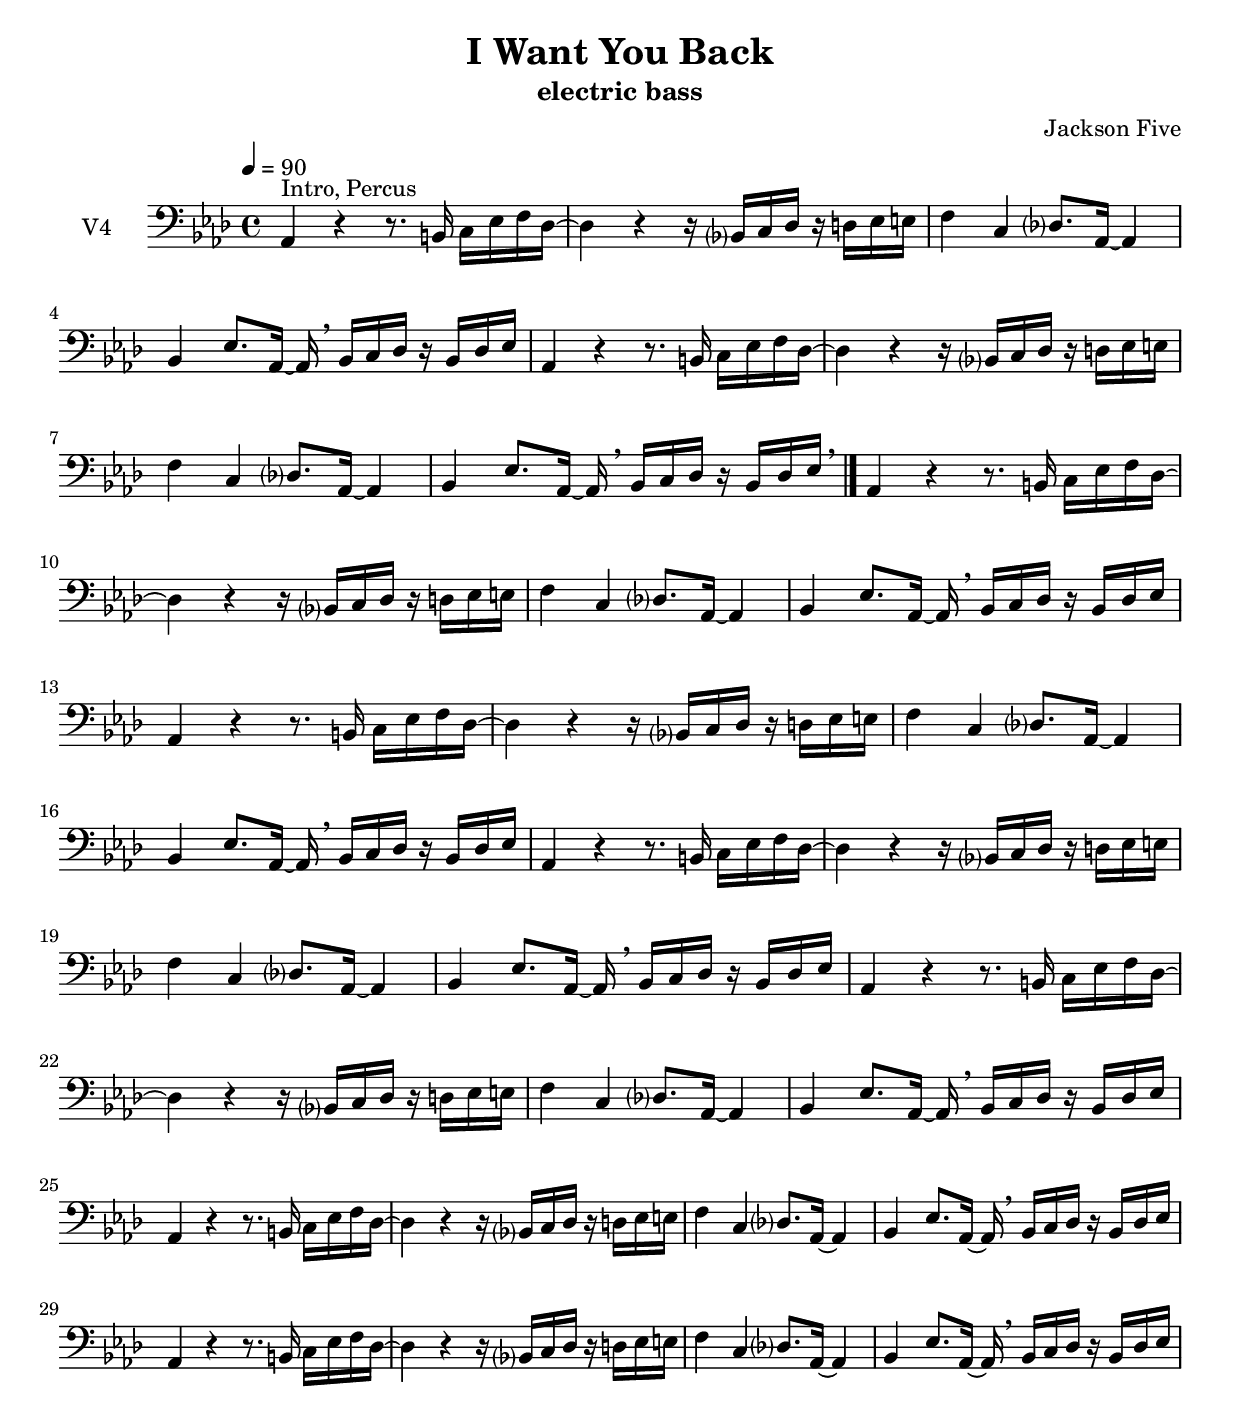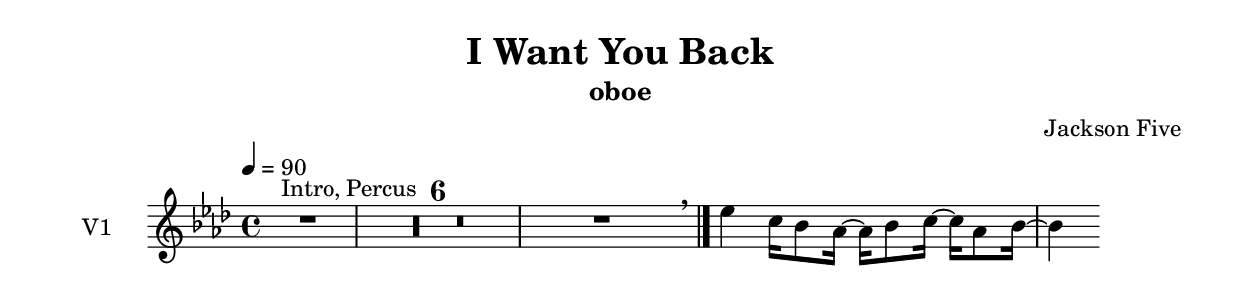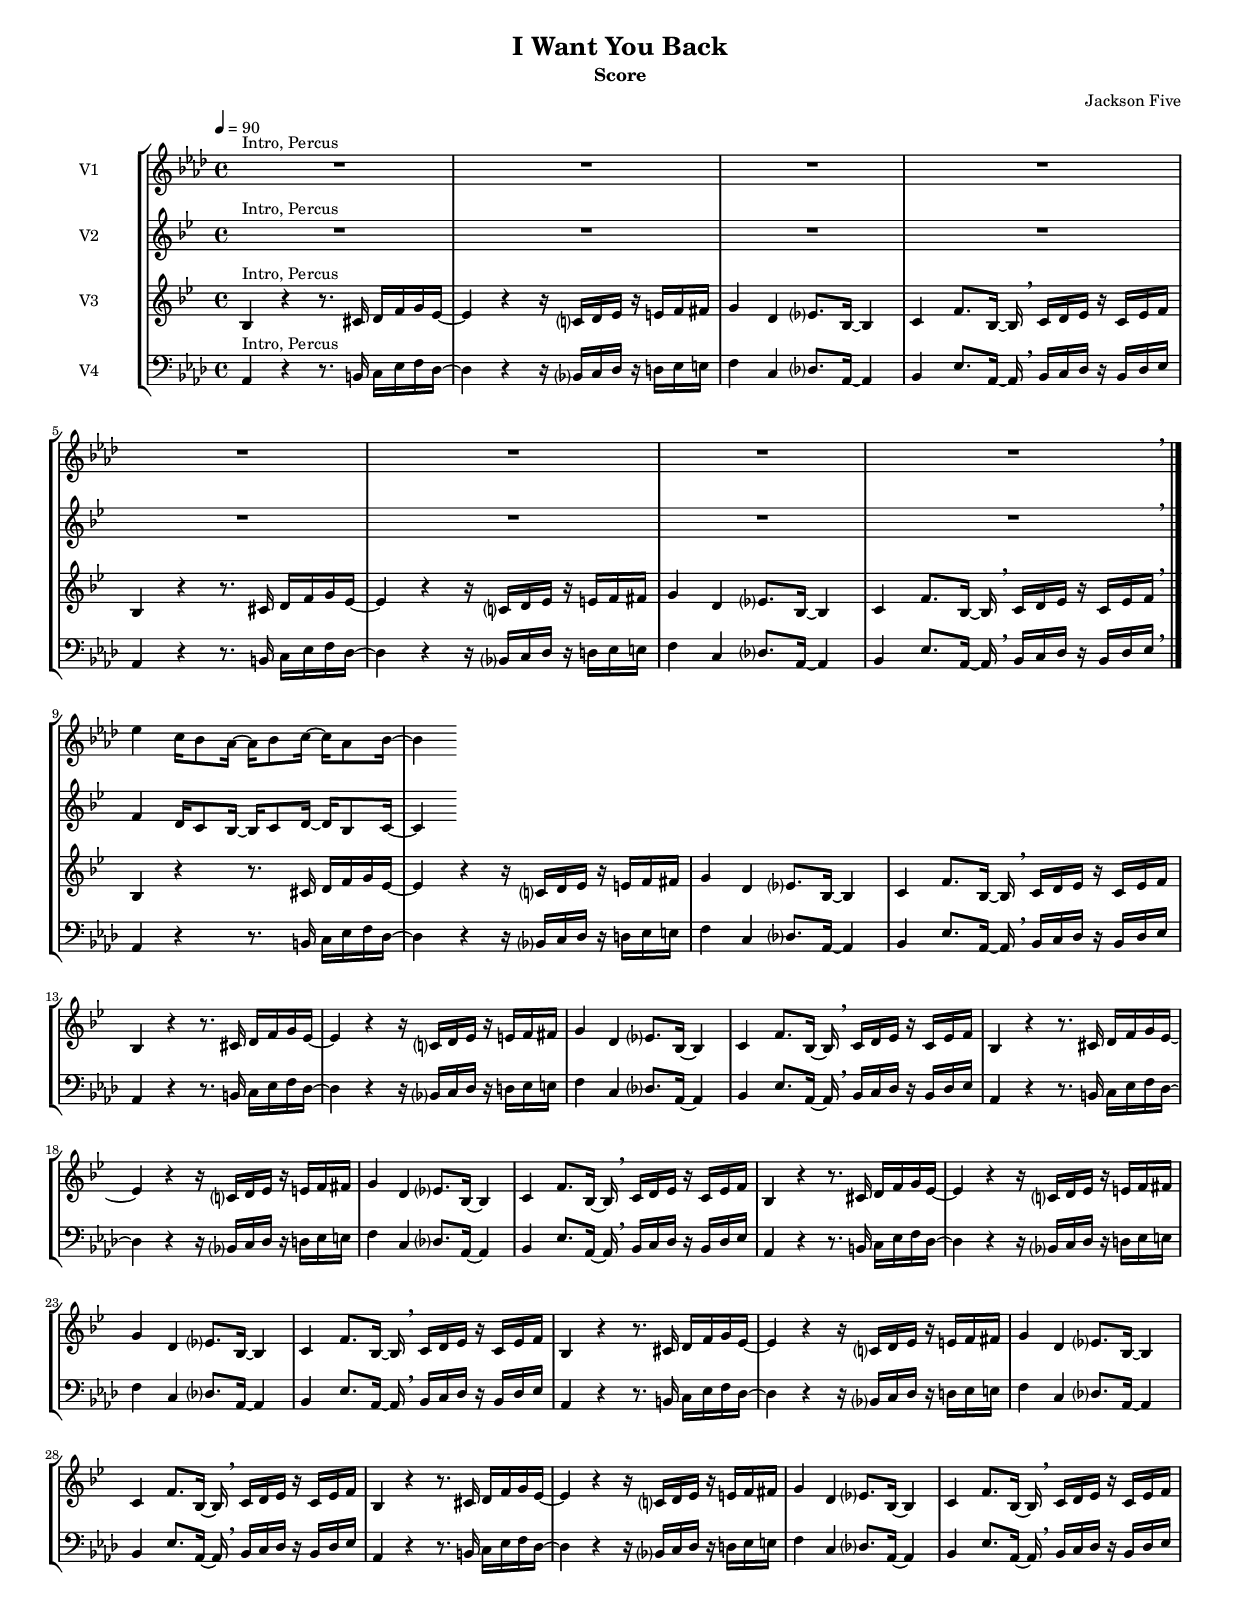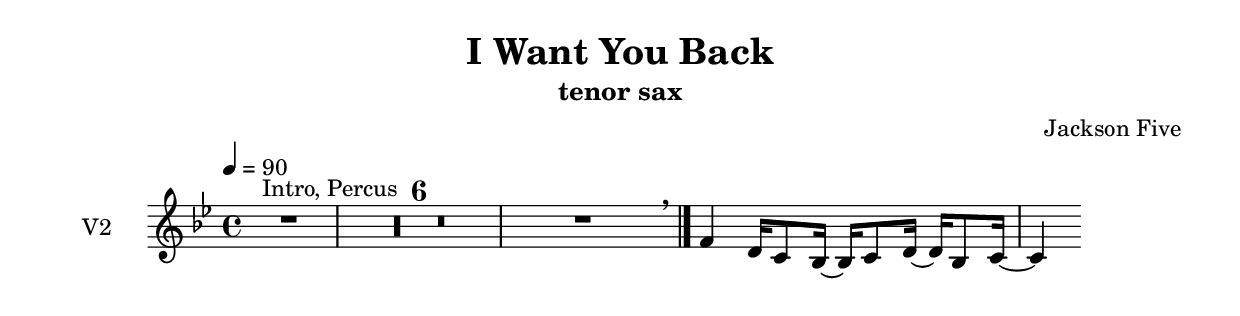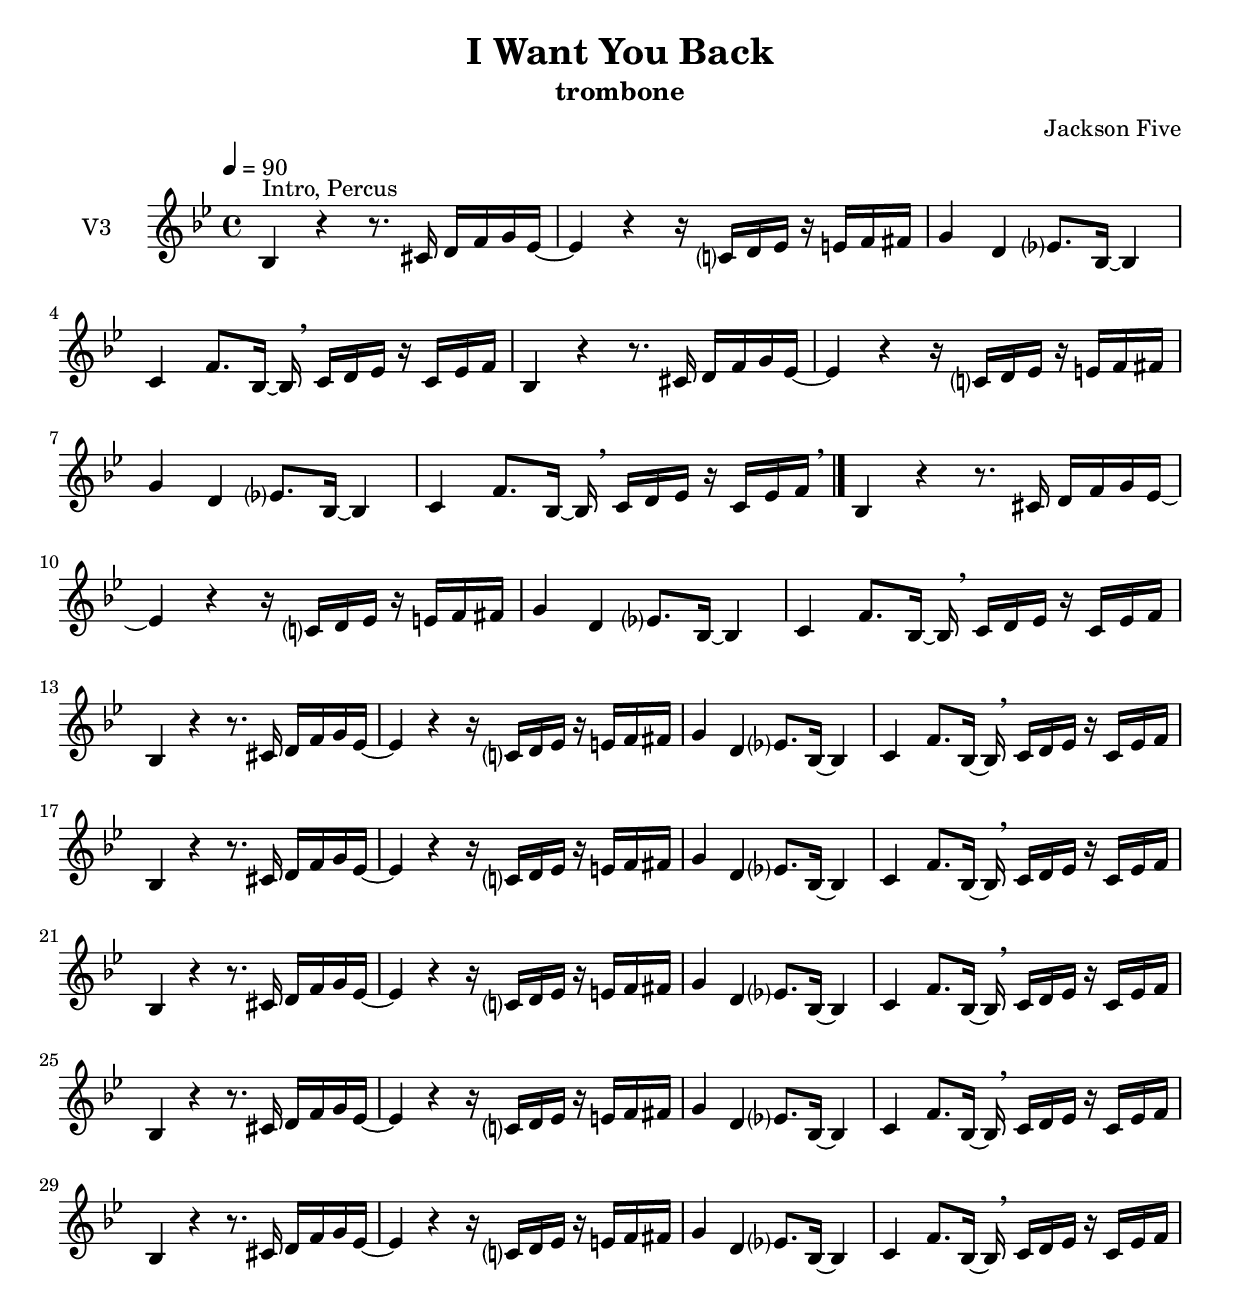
% Frescobaldi variables:
% -*- output: hymnForHer_windQuartet_scoreAndParts-score.pdf

% TRANSPOSITION and MIDI variables
originpitch = c %c' %bes'% f % c'
originpitchOttava = c'' %c' %bes'% f % c'

targetpitchone = c
targetpitchtwo = a
targetpitchthr = d'
targetpitchfou = c

originpitchone = c' %c' %bes'% f % c'
originpitchtwo = bes' %c' %bes'% f % c'
originpitchthr = bes, %c' %bes'% f % c'
originpitchfou = c' % bes, %bes'% f % c'

targetpitch = c'

midiInstrOne = "oboe"
midiInstrTwo = "tenor sax"
midiInstrThr = "trombone"
midiInstrFou = "electric bass"

clefVThree = "treble"
clefVFour = "bass" % "treble"

% INCLUDE the musical notes (and any variables further used in the books)
%%%%% piece.ly
%%%%% (This is the global definitions file)

\version "2.18.2"

\header{
  title = "I Want You Back"
	composer = "Jackson Five"
}

% some things to define in the ..._score.ly file:
%originpitch = c' %c' %bes'% f % c'
%targetpitchone = c'
%targetpitchtwo = c'
%targetpitchthr = c'
%targetpitchfou = c'

%clefVThree = G % alto % bass... 

% midiInstrOne
% midiInstrTwo
% midiInstrThr
% midiInstrFou

globalStyle = {
  \accidentalStyle "modern-cautionary"
}

structure = {
  s1^\markup{Intro, Percus} | %\breathe |
  s1 * 6 |
  s1 \breathe |
  % \bar "||"
  \bar "|."
}

global = {
  \time 4/4
  \tempo 4 = 90
  \key aes \major 
}


bassRiffI = \relative c { 
  \repeat unfold 4 {
    aes4 r r8. b16 c ees f des~ |
    des4 r4 r16 bes16 c des r d ees e |
    f4 c des8. aes16~ aes4 |
    bes4 ees8. aes,16~ aes16 \breathe bes16 c des r16 bes des ees |
  }
}

guitarRiffI = \relative c {
  
}


bassRiffs = {
  \bassRiffI
  \bassRiffI
}

bassRiffsOttava = \transpose \originpitch \originpitchOttava {
    \bassRiffs
  }


\addQuote "bassLineOtta" {\bassRiffsOttava}

melody = \relative c'' {
  ees4 c16 bes8 aes16~ aes bes8 c16~ c  aes8 bes16~ bes4  
}

one = \transpose \originpitchone \targetpitch {\new Voice { 
  \global
  \relative c''{
  \set Staff.instrumentName = #"V1 "
  \set Staff.midiInstrument = \midiInstrOne
  \transposition \originpitchone % for MIDI files? to be verified
  {
  \compressFullBarRests
  R1 * 8
  \melody
  }
}}}   %*********************************

two = \transpose \originpitchtwo \targetpitch {\new Voice { 
  \global
  \relative c''{
  \set Staff.instrumentName = #"V2 "
  \set Staff.midiInstrument = \midiInstrTwo
  \transposition \originpitchtwo % for MIDI files? to be verified
  {
  \compressFullBarRests
  R1 * 8
  \melody
  }
}}}   %*********************************

three = \transpose \originpitchthr \targetpitch {\new Voice { 
  \global
  \relative c' {
  \set Staff.instrumentName = #"V3 "
  \set Staff.midiInstrument = \midiInstrThr
  \transposition \originpitchthr % for MIDI files? to be verified

  %\clef bass %alto
  \clef \clefVThree

  \compressFullBarRests
  \bassRiffs
  }
}}   %*********************************

four = \transpose \originpitchfou \targetpitch {\new Voice { 
  \global
  \relative c {
  \set Staff.instrumentName = #"V4 "
  \set Staff.midiInstrument = \midiInstrFou
  \transposition \originpitchfou % for MIDI files? to be verified

  \clef \clefVFour

  \compressFullBarRests
  \bassRiffs
}}}   %**********************************

musicPieceOne = {
  <<
    \tag #'score \tag #'v1 \new Staff { 
      << \globalStyle \structure \one >> }
    \tag #'score \tag #'v2 \new Staff { 
      << \globalStyle \structure \two>> }
    \tag #'score \tag #'v3 \new Staff { 
      << \globalStyle \structure \three>> }
    \tag #'score \tag #'v4 \new Staff { 
      << \globalStyle \structure \four>> }
  >>
}


%%% Local Variables:
%%% LilyPond-master-file: "iWantYouBack_windQuartet_scoreAndParts.ly"
%%% End: 
% -*- master: iWantYouBack_windQuartet_scoreAndParts.ly;
% -*- output: iWantYouBack_windQuartet_scoreAndParts-score.pdf


\paper{
  print-all-headers = "true"
}
#(set-global-staff-size 14)

% BOOK FOR THE WHOLE SCORE
% 
%    add as many bookparts as there are pieces in the music
\book{
  \bookOutputSuffix "score"
  \header {
    instrumentName = "Title" % ?
    }
  #(set-global-staff-size 14)
  \bookpart{
    \header{
      subtitle = "Score"
      }
    \score {
      \new StaffGroup \keepWithTag #'score \musicPieceOne
      \layout { 
	#(layout-set-staff-size 14)}
      \midi { }
      \header{
	instrumentName ="Quartet"
      }
    }
  }
  % ... other bookparts come here
}

% BOOKS FOR EACH INSTRUMENT
% 
%    for each instrument, we likewise have a book
% 
% TODO: make more automatisms with variables? possible to put more logic?
% 
#(set-global-staff-size 20)%
\book{
  \bookOutputSuffix \midiInstrOne
  #(set-global-staff-size 20)%
  
  \bookpart{
    \header{
      subtitle = \midiInstrOne
      }
    \score {
      \new StaffGroup \keepWithTag #'v1 \musicPieceOne
      \header{
	instrumentName = \midiInstrOne
      }
    }
  }
  % ... other bookparts
}


#(set-global-staff-size 20)%
\book{
  \bookOutputSuffix \midiInstrTwo
  #(set-global-staff-size 20)%
  
  \bookpart{
    \header{
      subtitle = \midiInstrTwo
      }
    \score {
      \new StaffGroup \keepWithTag #'v2 \musicPieceOne
      \header{
	instrumentName = \midiInstrTwo
      }
    }
  }
  % ... other bookparts
}


#(set-global-staff-size 20)%
\book{
  \bookOutputSuffix \midiInstrThr
  #(set-global-staff-size 20)%
  
  \bookpart{
    \header{
      subtitle = \midiInstrThr
      }
    \score {
      \new StaffGroup \keepWithTag #'v3 \musicPieceOne
      \header{
	instrumentName =\midiInstrThr
      }
    }
  }
  % ... other bookparts
}


#(set-global-staff-size 20)%
\book{
  \bookOutputSuffix \midiInstrFou
  #(set-global-staff-size 20)%
  
  \bookpart{
    \header{
      subtitle = \midiInstrFou
      }
    \score {
      \new StaffGroup \keepWithTag #'v4 \musicPieceOne
      \header{
	instrumentName =\midiInstrFou
      }
    }
  }
  % ... other bookparts
}

